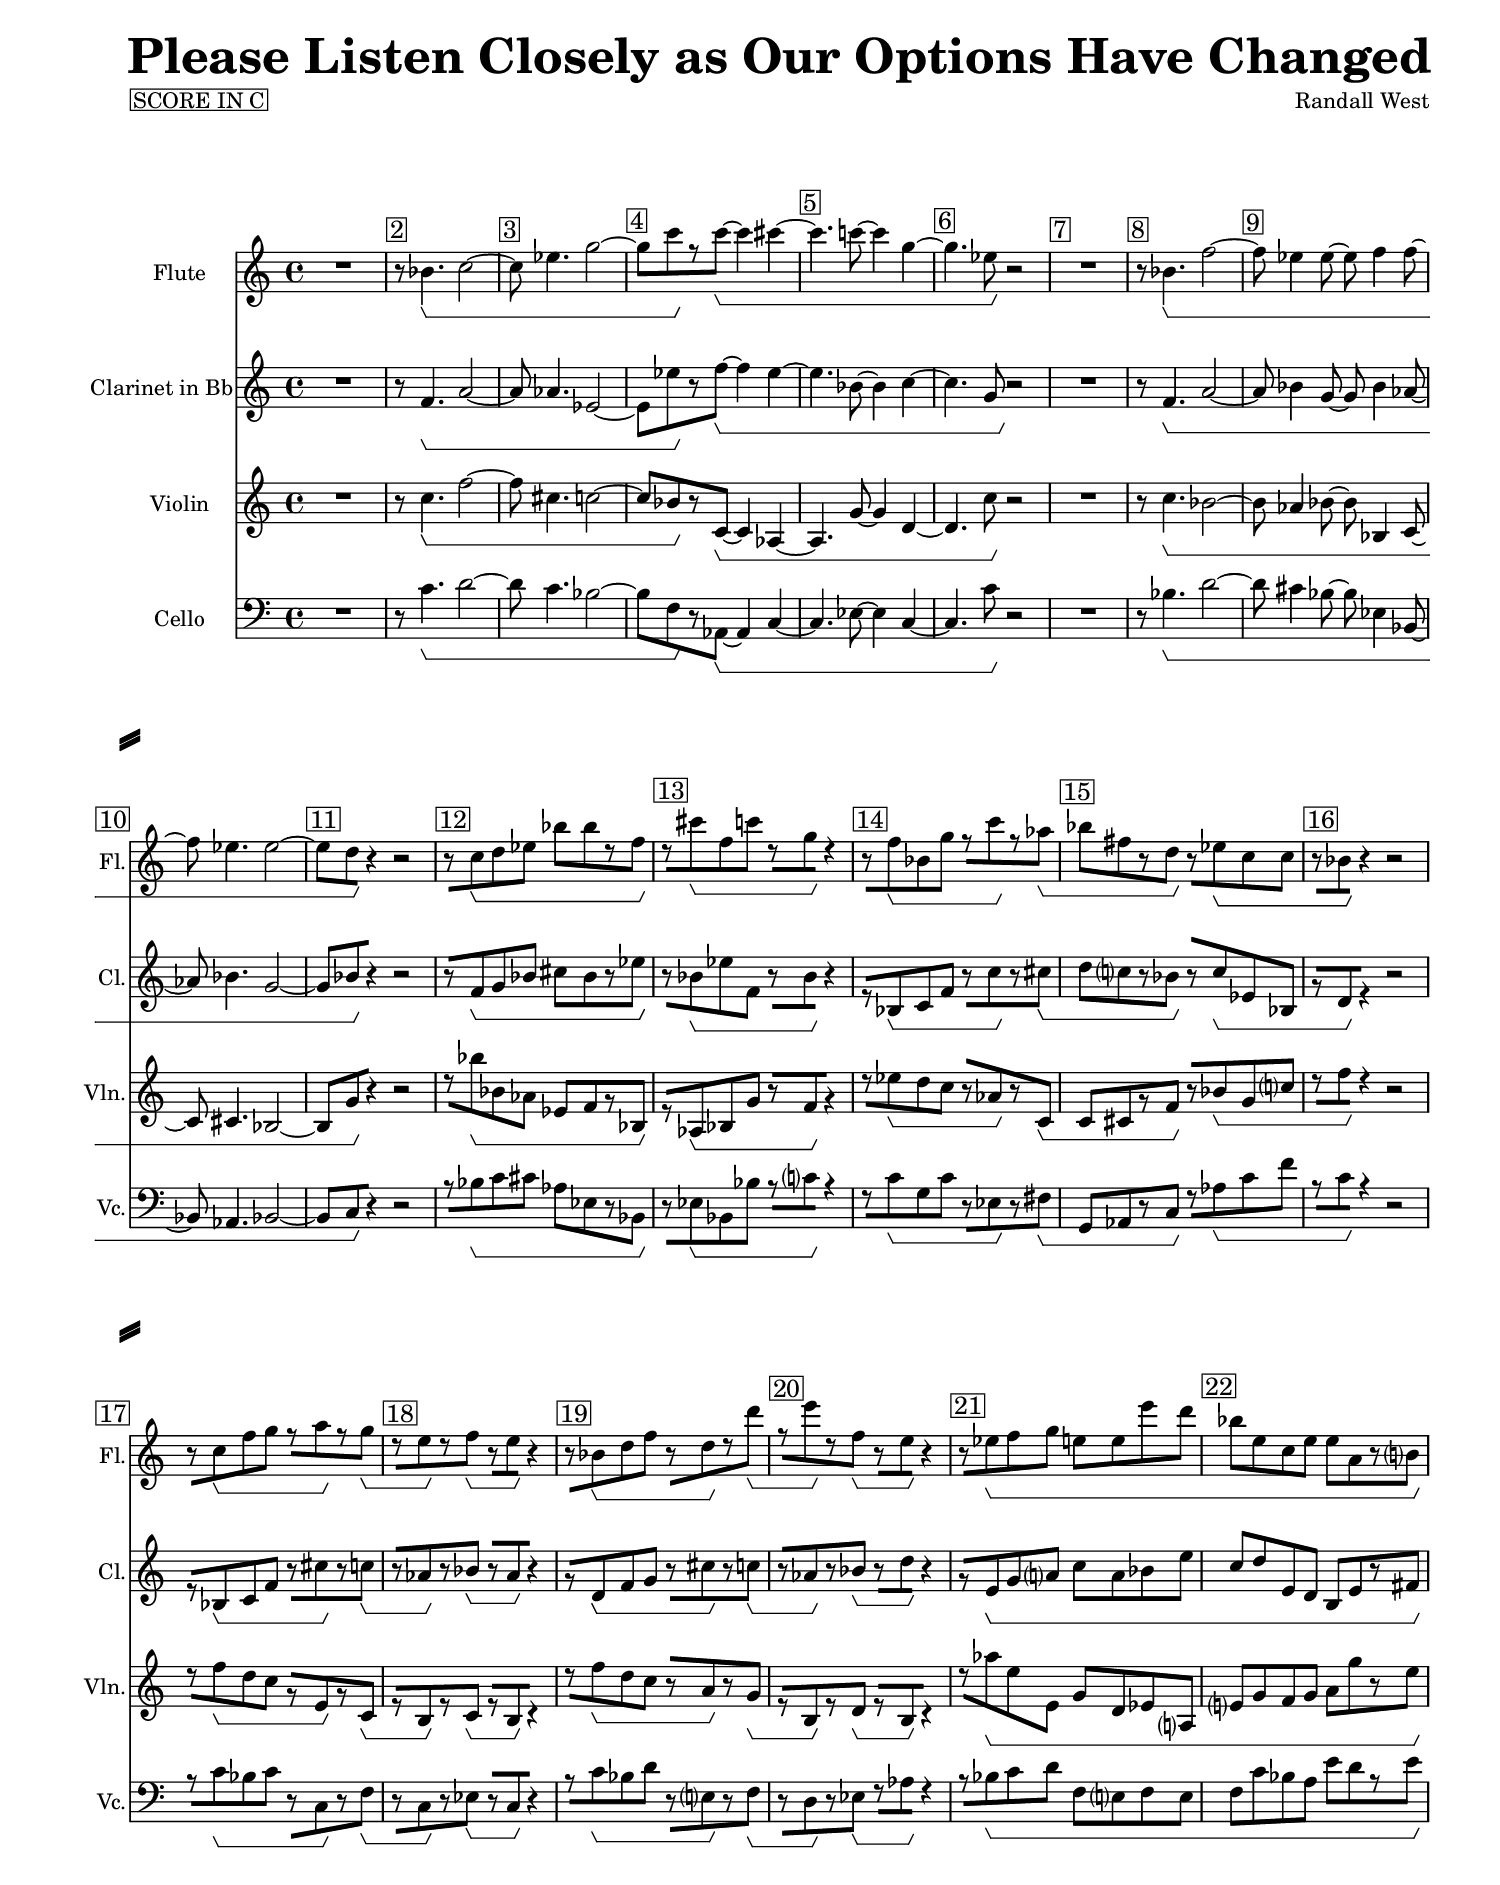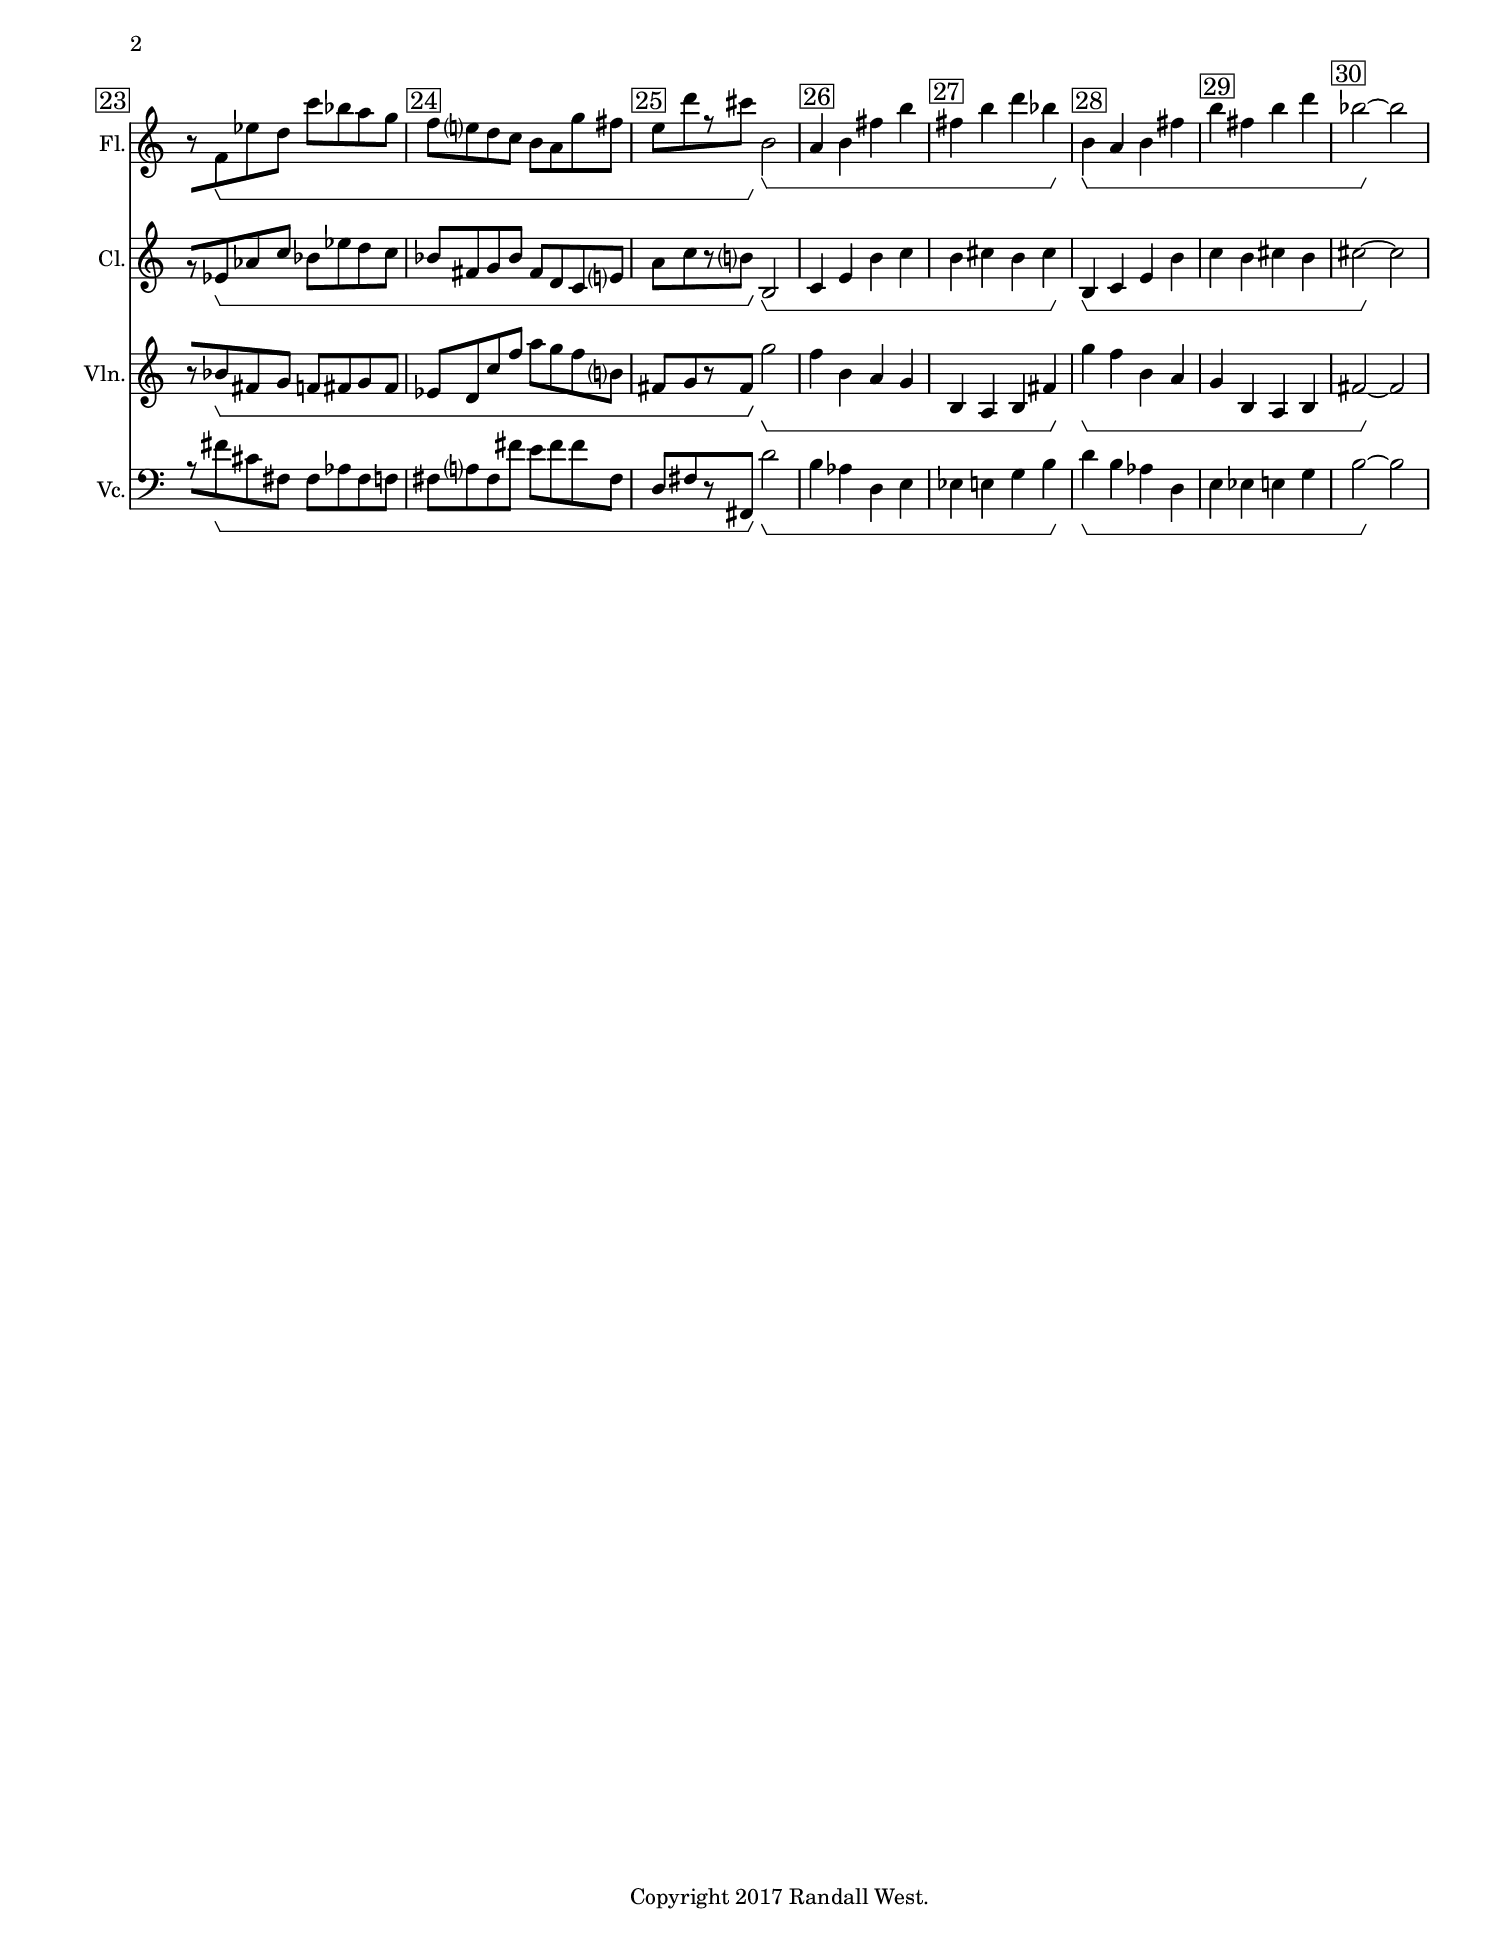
% 2017-09-22 19:28

\version "2.19.54"
\language "english"

#(set-global-staff-size 19)

\header {
    composer = "Randall West"
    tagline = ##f
    poet = \markup { \box "SCORE IN C" } %HACKY WAY TO GET SCORE IN C IN THERE !!!!!!
    title = \markup {
        \column {
            \center-align {
                \fontsize #3 {
                    "Please Listen Closely as Our Options Have Changed"
                }
            }
        }
    }
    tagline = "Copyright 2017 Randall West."
}

  #(set! paper-alist (cons '("10x13" . (cons (* 10 in) (* 13 in))) paper-alist))

  \paper {
    #(set-paper-size "10x13")
    %#(set-paper-size "letter")
    left-margin = 22\mm
    system-separator-markup = \slashSeparator
    markup-system-spacing = #'(
        (basic-distance . 0)
        (minimum-distance . 0)
        (padding . 8)
        (stretchability . 0)
    )
    system-system-spacing = #'(
        (basic-distance . 12)
        (minimum-distance . 18)
        (padding . 12)
        (stretchability . 20)
    )
}

\layout {
    \set Score.markFormatter = #format-mark-circle-letters 
    \context {        
        \Score
        
        % \remove "Bar_number_engraver"
        \override BarNumber #'break-visibility = #'#(#f #t #t)
        \override BarNumber #'font-size = #1.2
        \override BarNumber  #'stencil = #(make-stencil-boxer 0.1 0.25 ly:text-interface::print)
        
        \override RehearsalMark #'font-size = #6

    }
    \context {
        \Staff 
        % \RemoveEmptyStaves
        \override VerticalAxisGroup #'remove-first = ##t % NOTE: comment this out to show staves on first page
        \override Hairpin #'minimum-length = #6
    }
    \context {
        \RhythmicStaff 
        % \RemoveEmptyStaves
        \override VerticalAxisGroup #'remove-first = ##t % NOTE: comment this out to show staves on first page
        \override Hairpin #'minimum-length = #6
    }
    % \context {
    %     \Dynamics
    %     \consists #Measure_counter_engraver
    %     \override MeasureCounter.direction = #DOWN
    %     \override MeasureCounter.font-encoding = #'latin1
    %     \override MeasureCounter.font-shape = #'italic
    %     % to control the distance of the Dynamics context from the staff:
    %     \override VerticalAxisGroup.nonstaff-relatedstaff-spacing.padding = #3
    %     \override MeasureCounter.font-size = #1.2
    %     % NOTE... below causes an error... why?
    %     % \override MeasureCounter.stencil = #(make-stencil-boxer 0.1 0.25 ly:text-interface::print)
    % }
}


\header {}

\layout {}

\paper {}

\score {
    \new Score <<
        \context Staff = "Flute" \with {
            \consists Horizontal_bracket_engraver
        } {
            \set Staff.instrumentName = \markup { Flute }
            \set Staff.shortInstrumentName = \markup { Fl. }
            {
                \accidentalStyle modern-cautionary
                {
                    R1 * 1
                }
                r8
                bf'4. \startGroup
                c''2 ~
                c''8
                ef''4.
                g''2 ~
                g''8 [
                c'''8 \stopGroup
                r8
                c'''8 ~ ] \startGroup
                c'''4
                cs'''4 ~
                cs'''4.
                c'''8 ~
                c'''4
                g''4 ~
                g''4.
                ef''8 \stopGroup
                r2
                {
                    R1 * 1
                }
                r8
                bf'4. \startGroup
                f''2 ~
                f''8
                ef''4
                ef''8 ~
                ef''8
                f''4
                f''8 ~
                f''8
                ef''4.
                ef''2 ~
                ef''8 [
                d''8 \stopGroup
                r4 ]
                r2
                r8 [
                c''8 \startGroup
                d''8
                ef''8 ]
                bf''8 [
                bf''8
                r8
                f''8 \stopGroup ]
                r8 [
                cs'''8 \startGroup
                f''8
                c'''8 ]
                r8 [
                g''8 \stopGroup
                r4 ]
                r8 [
                f''8 \startGroup
                bf'8
                g''8 ]
                r8 [
                c'''8 \stopGroup
                r8
                af''8 ] \startGroup
                bf''8 [
                fs''8
                r8
                d''8 \stopGroup ]
                r8 [
                ef''8 \startGroup
                c''8
                c''8 ]
                r8 [
                bf'8 \stopGroup
                r4 ]
                r2
                r8 [
                c''8 \startGroup
                f''8
                g''8 ]
                r8 [
                a''8 \stopGroup
                r8
                g''8 ] \startGroup
                r8 [
                e''8 \stopGroup
                r8
                f''8 ] \startGroup
                r8 [
                e''8 \stopGroup
                r4 ]
                r8 [
                bf'8 \startGroup
                d''8
                f''8 ]
                r8 [
                d''8 \stopGroup
                r8
                d'''8 ] \startGroup
                r8 [
                e'''8 \stopGroup
                r8
                f''8 ] \startGroup
                r8 [
                e''8 \stopGroup
                r4 ]
                r8 [
                ef''8 \startGroup
                f''8
                g''8 ]
                e''8 [
                e''8
                e'''8
                d'''8 ]
                bf''8 [
                e''8
                c''8
                e''8 ]
                e''8 [
                a'8
                r8
                b'8 \stopGroup ]
                r8 [
                f'8 \startGroup
                ef''8
                d''8 ]
                c'''8 [
                bf''8
                a''8
                g''8 ]
                f''8 [
                e''8
                d''8
                c''8 ]
                b'8 [
                a'8
                g''8
                fs''8 ]
                e''8 [
                d'''8
                r8
                cs'''8 \stopGroup ]
                b'2 \startGroup
                a'4
                b'4
                fs''4
                b''4
                fs''4
                b''4
                d'''4
                bf''4 \stopGroup
                b'4 \startGroup
                a'4
                b'4
                fs''4
                b''4
                fs''4
                b''4
                d'''4
                bf''2 ~ \stopGroup
                bf''2
            }
        }
        \context Staff = "Clarinet" \with {
            \consists Horizontal_bracket_engraver
        } {
            \set Staff.instrumentName = \markup { "Clarinet in Bb" }
            \set Staff.shortInstrumentName = \markup { Cl. }
            {
                \accidentalStyle modern-cautionary
                {
                    R1 * 1
                }
                r8
                f'4. \startGroup
                a'2 ~
                a'8
                af'4.
                ef'2 ~
                ef'8 [
                ef''8 \stopGroup
                r8
                f''8 ~ ] \startGroup
                f''4
                ef''4 ~
                ef''4.
                bf'8 ~
                bf'4
                c''4 ~
                c''4.
                g'8 \stopGroup
                r2
                {
                    R1 * 1
                }
                r8
                f'4. \startGroup
                a'2 ~
                a'8
                bf'4
                g'8 ~
                g'8
                bf'4
                af'8 ~
                af'8
                bf'4.
                g'2 ~
                g'8 [
                bf'8 \stopGroup
                r4 ]
                r2
                r8 [
                f'8 \startGroup
                g'8
                bf'8 ]
                cs''8 [
                bf'8
                r8
                ef''8 \stopGroup ]
                r8 [
                bf'8 \startGroup
                ef''8
                f'8 ]
                r8 [
                bf'8 \stopGroup
                r4 ]
                r8 [
                bf8 \startGroup
                c'8
                f'8 ]
                r8 [
                c''8 \stopGroup
                r8
                cs''8 ] \startGroup
                d''8 [
                c''8
                r8
                bf'8 \stopGroup ]
                r8 [
                c''8 \startGroup
                ef'8
                bf8 ]
                r8 [
                d'8 \stopGroup
                r4 ]
                r2
                r8 [
                bf8 \startGroup
                c'8
                f'8 ]
                r8 [
                cs''8 \stopGroup
                r8
                c''8 ] \startGroup
                r8 [
                af'8 \stopGroup
                r8
                bf'8 ] \startGroup
                r8 [
                af'8 \stopGroup
                r4 ]
                r8 [
                d'8 \startGroup
                f'8
                g'8 ]
                r8 [
                cs''8 \stopGroup
                r8
                c''8 ] \startGroup
                r8 [
                af'8 \stopGroup
                r8
                bf'8 ] \startGroup
                r8 [
                d''8 \stopGroup
                r4 ]
                r8 [
                e'8 \startGroup
                g'8
                a'8 ]
                c''8 [
                a'8
                bf'8
                e''8 ]
                c''8 [
                d''8
                e'8
                d'8 ]
                b8 [
                e'8
                r8
                fs'8 \stopGroup ]
                r8 [
                ef'8 \startGroup
                af'8
                c''8 ]
                bf'8 [
                ef''8
                d''8
                c''8 ]
                bf'8 [
                fs'8
                g'8
                bf'8 ]
                fs'8 [
                d'8
                c'8
                e'8 ]
                a'8 [
                c''8
                r8
                b'8 \stopGroup ]
                b2 \startGroup
                c'4
                e'4
                b'4
                c''4
                b'4
                cs''4
                b'4
                cs''4 \stopGroup
                b4 \startGroup
                c'4
                e'4
                b'4
                c''4
                b'4
                cs''4
                b'4
                cs''2 ~ \stopGroup
                cs''2
            }
        }
        \context Staff = "Violin" \with {
            \consists Horizontal_bracket_engraver
        } {
            \set Staff.instrumentName = \markup { Violin }
            \set Staff.shortInstrumentName = \markup { Vln. }
            {
                \accidentalStyle modern-cautionary
                {
                    R1 * 1
                }
                r8
                c''4. \startGroup
                f''2 ~
                f''8
                cs''4.
                c''2 ~
                c''8 [
                bf'8 \stopGroup
                r8
                c'8 ~ ] \startGroup
                c'4
                af4 ~
                af4.
                g'8 ~
                g'4
                d'4 ~
                d'4.
                c''8 \stopGroup
                r2
                {
                    R1 * 1
                }
                r8
                c''4. \startGroup
                bf'2 ~
                bf'8
                af'4
                bf'8 ~
                bf'8
                bf4
                c'8 ~
                c'8
                cs'4.
                bf2 ~
                bf8 [
                g'8 \stopGroup
                r4 ]
                r2
                r8 [
                bf''8 \startGroup
                bf'8
                af'8 ]
                ef'8 [
                f'8
                r8
                bf8 \stopGroup ]
                r8 [
                af8 \startGroup
                bf8
                g'8 ]
                r8 [
                f'8 \stopGroup
                r4 ]
                r8 [
                ef''8 \startGroup
                d''8
                c''8 ]
                r8 [
                af'8 \stopGroup
                r8
                c'8 ] \startGroup
                c'8 [
                cs'8
                r8
                f'8 \stopGroup ]
                r8 [
                bf'8 \startGroup
                g'8
                c''8 ]
                r8 [
                f''8 \stopGroup
                r4 ]
                r2
                r8 [
                f''8 \startGroup
                d''8
                c''8 ]
                r8 [
                e'8 \stopGroup
                r8
                c'8 ] \startGroup
                r8 [
                b8 \stopGroup
                r8
                c'8 ] \startGroup
                r8 [
                b8 \stopGroup
                r4 ]
                r8 [
                f''8 \startGroup
                d''8
                c''8 ]
                r8 [
                a'8 \stopGroup
                r8
                g'8 ] \startGroup
                r8 [
                b8 \stopGroup
                r8
                d'8 ] \startGroup
                r8 [
                b8 \stopGroup
                r4 ]
                r8 [
                af''8 \startGroup
                e''8
                e'8 ]
                g'8 [
                d'8
                ef'8
                a8 ]
                e'8 [
                g'8
                f'8
                g'8 ]
                a'8 [
                g''8
                r8
                e''8 \stopGroup ]
                r8 [
                bf'8 \startGroup
                fs'8
                g'8 ]
                f'8 [
                fs'8
                g'8
                fs'8 ]
                ef'8 [
                d'8
                c''8
                f''8 ]
                a''8 [
                g''8
                f''8
                b'8 ]
                fs'8 [
                g'8
                r8
                fs'8 \stopGroup ]
                g''2 \startGroup
                f''4
                b'4
                a'4
                g'4
                b4
                a4
                b4
                fs'4 \stopGroup
                g''4 \startGroup
                f''4
                b'4
                a'4
                g'4
                b4
                a4
                b4
                fs'2 ~ \stopGroup
                fs'2
            }
        }
        \context Staff = "Cello" \with {
            \consists Horizontal_bracket_engraver
        } {
            \set Staff.instrumentName = \markup { Cello }
            \set Staff.shortInstrumentName = \markup { Vc. }
            \clef "bass"
            {
                \accidentalStyle modern-cautionary
                {
                    R1 * 1
                }
                r8
                c'4. \startGroup
                d'2 ~
                d'8
                c'4.
                bf2 ~
                bf8 [
                f8 \stopGroup
                r8
                af,8 ~ ] \startGroup
                af,4
                c4 ~
                c4.
                ef8 ~
                ef4
                c4 ~
                c4.
                c'8 \stopGroup
                r2
                {
                    R1 * 1
                }
                r8
                bf4. \startGroup
                d'2 ~
                d'8
                cs'4
                bf8 ~
                bf8
                ef4
                bf,8 ~
                bf,8
                af,4.
                bf,2 ~
                bf,8 [
                c8 \stopGroup
                r4 ]
                r2
                r8 [
                bf8 \startGroup
                c'8
                cs'8 ]
                af8 [
                ef8
                r8
                bf,8 \stopGroup ]
                r8 [
                ef8 \startGroup
                bf,8
                bf8 ]
                r8 [
                c'8 \stopGroup
                r4 ]
                r8 [
                c'8 \startGroup
                g8
                c'8 ]
                r8 [
                ef8 \stopGroup
                r8
                fs8 ] \startGroup
                g,8 [
                af,8
                r8
                c8 \stopGroup ]
                r8 [
                af8 \startGroup
                c'8
                f'8 ]
                r8 [
                c'8 \stopGroup
                r4 ]
                r2
                r8 [
                c'8 \startGroup
                bf8
                c'8 ]
                r8 [
                c8 \stopGroup
                r8
                f8 ] \startGroup
                r8 [
                c8 \stopGroup
                r8
                ef8 ] \startGroup
                r8 [
                c8 \stopGroup
                r4 ]
                r8 [
                c'8 \startGroup
                bf8
                d'8 ]
                r8 [
                e8 \stopGroup
                r8
                f8 ] \startGroup
                r8 [
                d8 \stopGroup
                r8
                ef8 ] \startGroup
                r8 [
                af8 \stopGroup
                r4 ]
                r8 [
                bf8 \startGroup
                c'8
                d'8 ]
                f8 [
                e8
                f8
                e8 ]
                f8 [
                c'8
                bf8
                a8 ]
                e'8 [
                d'8
                r8
                e'8 \stopGroup ]
                r8 [
                fs'8 \startGroup
                cs'8
                fs8 ]
                fs8 [
                af8
                fs8
                f8 ]
                fs8 [
                a8
                fs8
                fs'8 ]
                e'8 [
                fs'8
                fs'8
                fs8 ]
                d8 [
                fs8
                r8
                fs,8 \stopGroup ]
                d'2 \startGroup
                b4
                af4
                d4
                e4
                ef4
                e4
                g4
                b4 \stopGroup
                d'4 \startGroup
                b4
                af4
                d4
                e4
                ef4
                e4
                g4
                b2 ~ \stopGroup
                b2
            }
        }
    >>
}